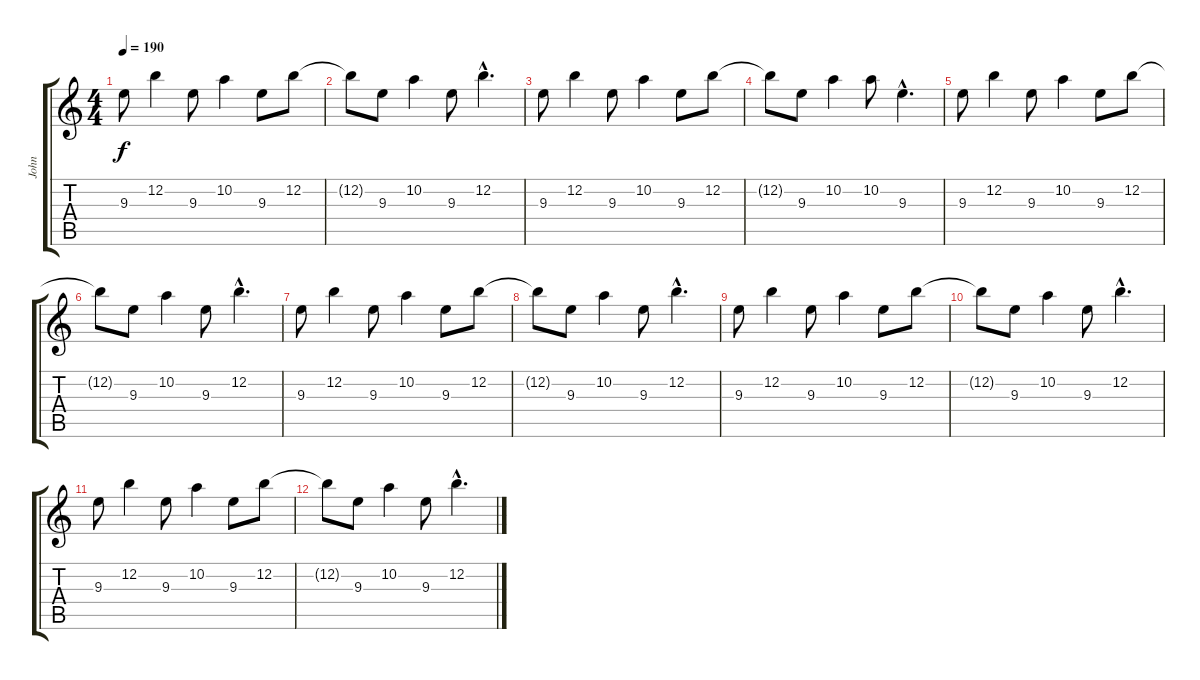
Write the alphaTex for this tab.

\track ("John" "John") {instrument electricguitarclean}
\staff {score tabs}
\tuning (E4 B3 G3 D3 A2 E2) {hide}
\ts (4 4)
\tempo 190
\clef g2
\ks c
9.3.8{dy f} 12.2.4 9.3.8 10.2.4 9.3.8 12.2.8 |
12.2{t}.8 9.3.8 10.2.4 9.3.8 12.2{hac}.4{d} |
9.3.8 12.2.4 9.3.8 10.2.4 9.3.8 12.2.8 |
12.2{t}.8 9.3.8 10.2.4 10.2.8 9.3{hac}.4{d} |
\section ("" "")
9.3.8 12.2.4 9.3.8 10.2.4 9.3.8 12.2.8 |
12.2{t}.8 9.3.8 10.2.4 9.3.8 12.2{hac}.4{d} |
9.3.8 12.2.4 9.3.8 10.2.4 9.3.8 12.2.8 |
12.2{t}.8 9.3.8 10.2.4 9.3.8 12.2{hac}.4{d} |
9.3.8 12.2.4 9.3.8 10.2.4 9.3.8 12.2.8 |
12.2{t}.8 9.3.8 10.2.4 9.3.8 12.2{hac}.4{d} |
9.3.8 12.2.4 9.3.8 10.2.4 9.3.8 12.2.8 |
12.2{t}.8 9.3.8 10.2.4 9.3.8 12.2{hac}.4{d}
